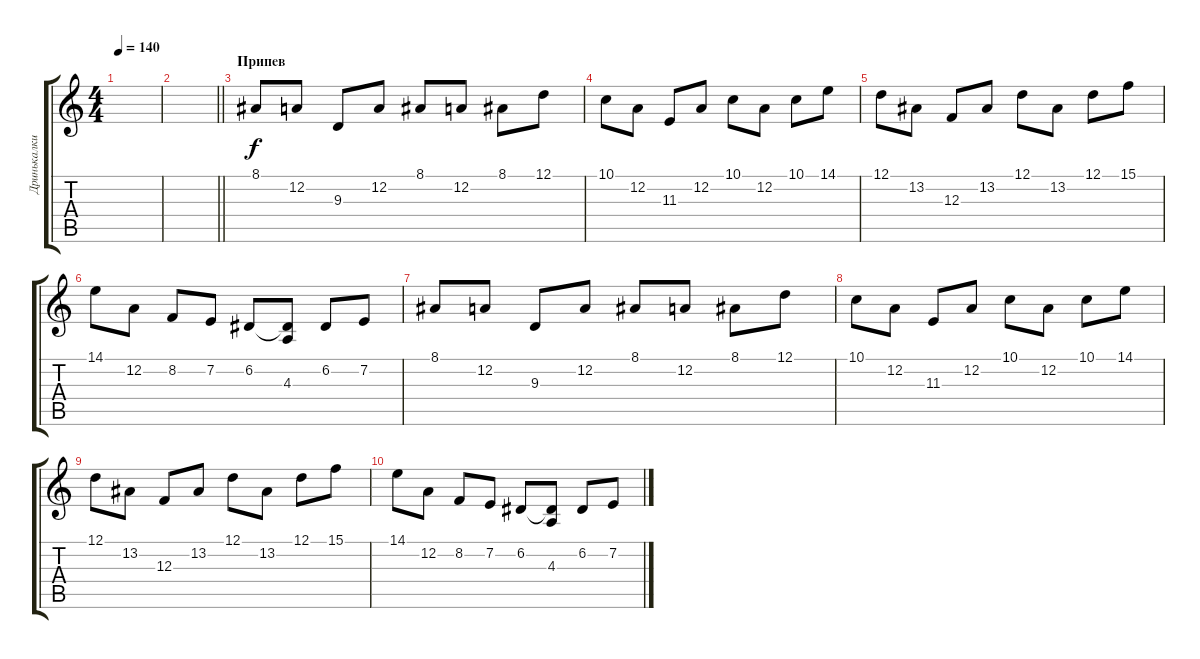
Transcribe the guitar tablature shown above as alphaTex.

\track ("Дринькалки" "Дринькалки") {instrument harpsichord}
\staff {score tabs}
\tuning (D4 A3 F3 C3 G2 D2) {hide}
\ts (4 4)
\tempo 140
\clef g2
\ks c
|
\barLineRight lightlight
|
\section ("" "Припев")
8.1.8 12.2.8 9.3.8 12.2.8 8.1.8 12.2.8 8.1.8 12.1.8 |
10.1.8 12.2.8 11.3.8 12.2.8 10.1.8 12.2.8 10.1.8 14.1.8 |
12.1.8 13.2.8 12.3.8 13.2.8 12.1.8 13.2.8 12.1.8 15.1.8 |
14.1.8 12.2.8 8.2.8 7.2.8 6.2.8 (6.2{t} 4.3).8 6.2.8 7.2.8 |
8.1.8 12.2.8 9.3.8 12.2.8 8.1.8 12.2.8 8.1.8 12.1.8 |
10.1.8 12.2.8 11.3.8 12.2.8 10.1.8 12.2.8 10.1.8 14.1.8 |
12.1.8 13.2.8 12.3.8 13.2.8 12.1.8 13.2.8 12.1.8 15.1.8 |
14.1.8 12.2.8 8.2.8 7.2.8 6.2.8 (6.2{t} 4.3).8 6.2.8 7.2.8
